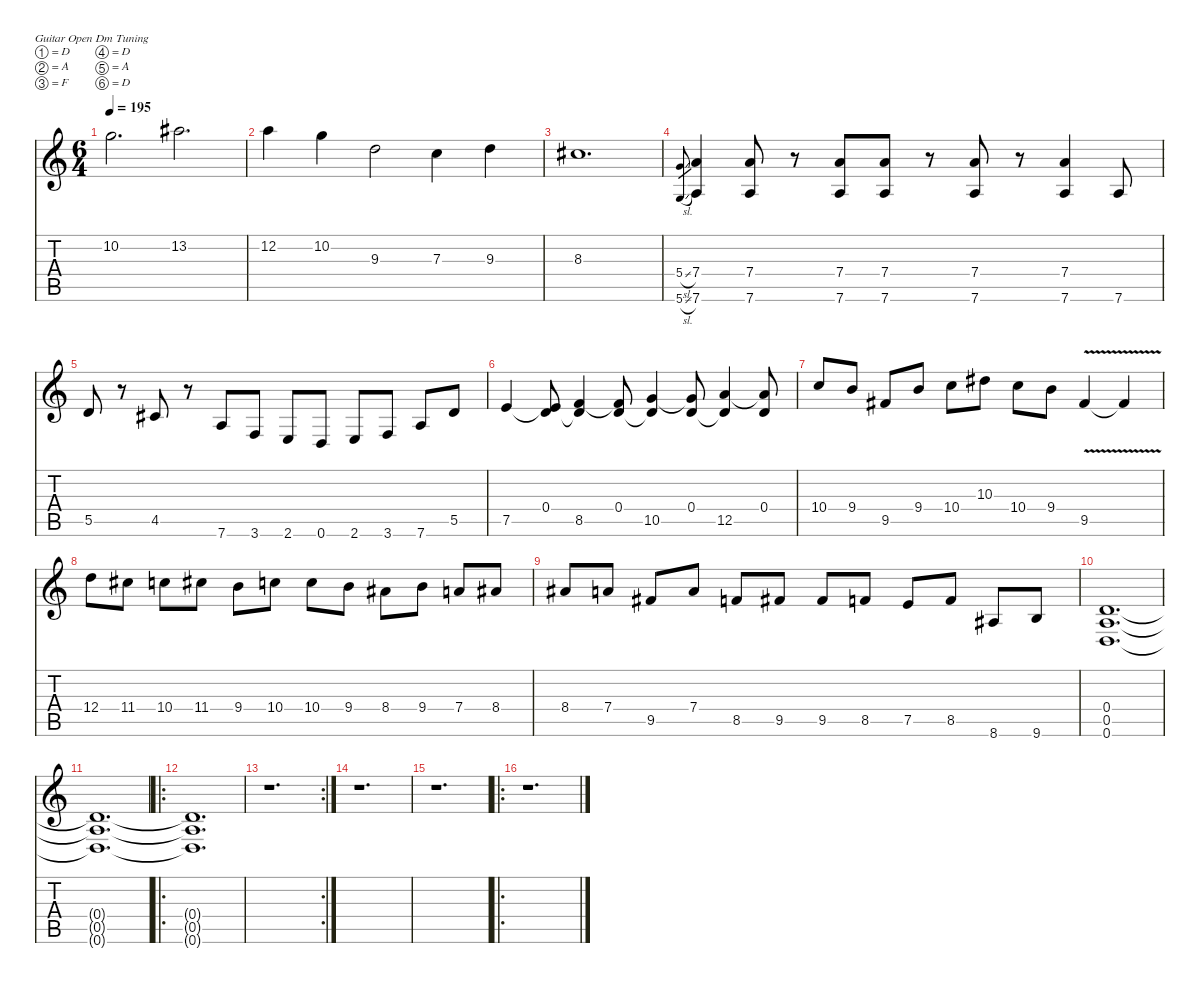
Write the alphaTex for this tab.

\defaultSystemsLayout 4
\hideDynamics
\bracketExtendMode nobrackets
\singleTrackTrackNamePolicy hidden
\multiTrackTrackNamePolicy hidden
\firstSystemTrackNameMode fullname
\firstSystemTrackNameOrientation horizontal
\otherSystemsTrackNameOrientation horizontal
\track ("Guitar 1" "dist.guit.") {defaultSystemsLayout 4 mute instrument distortionguitar}
\staff {score tabs}
\tuning (D4 A3 F3 D3 A2 D2)
\ts (6 4)
\tempo 195
\clef g2
\ks c
10.2.2{d dy f beam Down} 13.2{acc #}.2{d beam Down} |
12.2.4{beam Down} 10.2.4{beam Down} 9.3.2{beam Down} 7.3.4{beam Down} 9.3.4{beam Down} |
8.3{acc #}.1{d beam Down} |
(5.4{sl} 5.6{sl}).8{gr dy mf beam Up} (7.4 7.6).4{dy f beam Up} (7.4 7.6).8{beam Up} r.8{beam Up} (7.4 7.6).8{beam Up} (7.4 7.6).8{beam Up} r.8{beam Up} (7.4 7.6).8{beam Up} r.8{beam Up} (7.4 7.6).4{beam Up} 7.6.8{beam Up} |
5.5.8{beam Up} r.8{beam Up} 4.5{acc #}.8{beam Up} r.8{beam Up} 7.6.8{beam Up} 3.6.8{beam Up} 2.6.8{beam Up} 0.6.8{beam Up} 2.6.8{beam Up} 3.6.8{beam Up} 7.6.8{beam Up} 5.5.8{beam Up} |
7.5.4{beam Up} (0.4 7.5{t}).8{beam Up} (0.4{t} 8.5).4{beam Up} (0.4 8.5{t}).8{beam Up} (0.4{t} 10.5).4{beam Up} (0.4 10.5{t}).8{beam Up} (0.4{t} 12.5).4{beam Up} (0.4 12.5{t}).8{beam Up} |
10.4.8{beam Up} 9.4.8{beam Up} 9.5{acc #}.8{beam Up} 9.4.8{beam Down} 10.4.8{beam Down} 10.3{acc #}.8{beam Down} 10.4.8{beam Down} 9.4.8{beam Down} 9.5{v acc #}.4{beam Up} 9.5{v t acc #}.4{beam Up} |
12.4.8{beam Down} 11.4{acc #}.8{beam Down} 10.4.8{beam Down} 11.4{acc #}.8{beam Down} 9.4.8{beam Down} 10.4.8{beam Down} 10.4.8{beam Down} 9.4.8{beam Down} 8.4{acc #}.8{beam Down} 9.4.8{beam Up} 7.4.8{beam Up} 8.4{acc #}.8{beam Up} |
8.4{acc #}.8{beam Up} 7.4.8{beam Up} 9.5{acc #}.8{beam Up} 7.4.8{beam Up} 8.5.8{beam Up} 9.5{acc #}.8{beam Up} 9.5{acc #}.8{beam Up} 8.5.8{beam Up} 7.5.8{beam Up} 8.5.8{beam Up} 8.6{acc #}.8{beam Up} 9.6.8{beam Up} |
(0.4 0.5 0.6).1{d beam Up} |
(0.4{t} 0.5{t} 0.6{t}).1{d beam Up} |
\ro
(0.4{t} 0.5{t} 0.6{t}).1{d beam Up} |
\rc 2
r.1{d beam Down} |
r.1{d beam Down} |
r.1{d beam Down} |
\ro
r.1{d beam Down}
